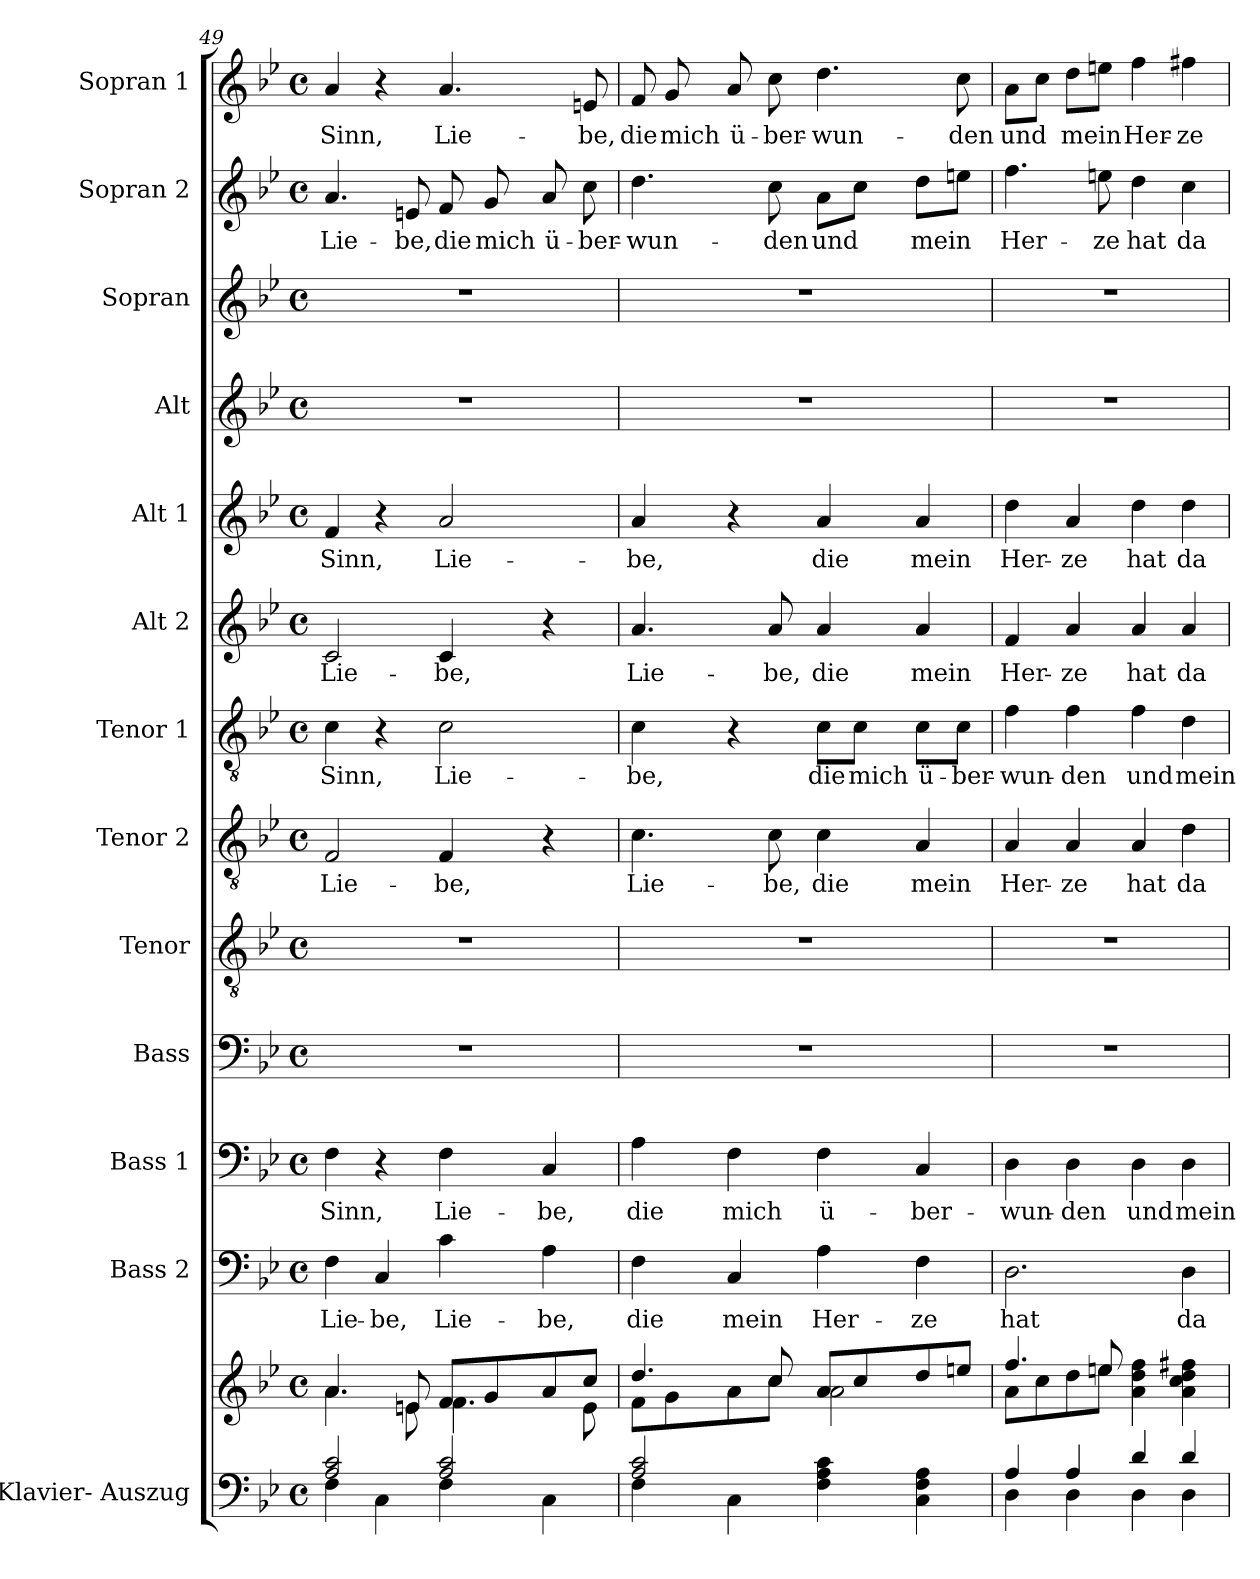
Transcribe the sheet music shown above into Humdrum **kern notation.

**kern	**kern	**kern	**text	**kern	**text	**kern	**kern	**kern	**text	**kern	**text	**kern	**text	**kern	**text	**kern	**kern	**kern	**text	**kern	**text
*part13	*part13	*part12	*part12	*part11	*part11	*part10	*part9	*part8	*part8	*part7	*part7	*part6	*part6	*part5	*part5	*part4	*part3	*part2	*part2	*part1	*part1
*staff14	*staff13	*staff12	*staff12	*staff11	*staff11	*staff10	*staff9	*staff8	*staff8	*staff7	*staff7	*staff6	*staff6	*staff5	*staff5	*staff4	*staff3	*staff2	*staff2	*staff1	*staff1
*I"Klavier- Auszug	*	*I"Bass 2	*	*I"Bass 1	*	*I"Bass	*I"Tenor	*I"Tenor 2	*	*I"Tenor 1	*	*I"Alt 2	*	*I"Alt 1	*	*I"Alt	*I"Sopran	*I"Sopran 2	*	*I"Sopran 1	*
*	*	*I'B2	*	*I'B1	*	*I'Bass	*I'Ten.	*I'T2	*	*I'T1	*	*I'A2	*	*I'A1	*	*I'Alt	*I'Sop.	*I'S2	*	*I'S1	*
*clefF4	*clefG2	*clefF4	*	*clefF4	*	*clefF4	*clefGv2	*clefGv2	*	*clefGv2	*	*clefG2	*	*clefG2	*	*clefG2	*clefG2	*clefG2	*	*clefG2	*
*k[b-e-]	*k[b-e-]	*k[b-e-]	*	*k[b-e-]	*	*k[b-e-]	*k[b-e-]	*k[b-e-]	*	*k[b-e-]	*	*k[b-e-]	*	*k[b-e-]	*	*k[b-e-]	*k[b-e-]	*k[b-e-]	*	*k[b-e-]	*
*M4/4	*M4/4	*M4/4	*	*M4/4	*	*M4/4	*M4/4	*M4/4	*	*M4/4	*	*M4/4	*	*M4/4	*	*M4/4	*M4/4	*M4/4	*	*M4/4	*
*met(c)	*met(c)	*met(c)	*	*met(c)	*	*met(c)	*met(c)	*met(c)	*	*met(c)	*	*met(c)	*	*met(c)	*	*met(c)	*met(c)	*met(c)	*	*met(c)	*
=49	=49	=49	=49	=49	=49	=49	=49	=49	=49	=49	=49	=49	=49	=49	=49	=49	=49	=49	=49	=49	=49
*^	*^	*	*	*	*	*	*	*	*	*	*	*	*	*	*	*	*	*	*	*	*
!	!	!	!	!	!LO:LY:b	!	!LO:LY:b	!	!	!	!LO:LY:b	!	!LO:LY:b	!	!LO:LY:b	!	!LO:LY:b	!	!	!	!LO:LY:b	!	!LO:LY:b
2A/ 2c/	4F\	4.a/	4.a\	4F\	Lie-	4F\	Sinn,	1r	1r	2F/	Lie-	4c\	Sinn,	2c/	Lie-	4f/	Sinn,	1r	1r	4.a/	Lie-	4a/	Sinn,
!	!	!	!	!	!LO:LY:b	!	!	!	!	!	!	!	!	!	!	!	!	!	!	!	!	!	!
.	4C\	.	.	4C/	-be,	4r	.	.	.	.	.	4r	.	.	.	4r	.	.	.	.	.	4r	.
!	!	!	!	!	!	!	!	!	!	!	!	!	!	!	!	!	!	!	!	!	!LO:LY:b	!	!
.	.	8en/	8e\	.	.	.	.	.	.	.	.	.	.	.	.	.	.	.	.	8en/	-be,	.	.
!	!	!	!	!	!LO:LY:b	!	!LO:LY:b	!	!	!	!LO:LY:b	!	!LO:LY:b	!	!LO:LY:b	!	!LO:LY:b	!	!	!	!LO:LY:b	!	!LO:LY:b
2A/ 2c/	4F\	8f/L	4.f\	4c\	Lie-	4F\	Lie-	.	.	4F/	-be,	2c\	Lie-	4c/	-be,	2a/	Lie-	.	.	8f/	die	4.a/	Lie-
!	!	!	!	!	!	!	!	!	!	!	!	!	!	!	!	!	!	!	!	!	!LO:LY:b	!	!
.	.	8g/	.	.	.	.	.	.	.	.	.	.	.	.	.	.	.	.	.	8g/	mich	.	.
!	!	!	!	!	!LO:LY:b	!	!LO:LY:b	!	!	!	!	!	!	!	!	!	!	!	!	!	!LO:LY:b	!	!
.	4C\	8a/	.	4A\	-be,	4C/	-be,	.	.	4r	.	.	.	4r	.	.	.	.	.	8a/	ü-	.	.
!	!	!	!	!	!	!	!	!	!	!	!	!	!	!	!	!	!	!	!	!	!LO:LY:b	!	!LO:LY:b
.	.	8cc/J	8e\	.	.	.	.	.	.	.	.	.	.	.	.	.	.	.	.	8cc\	-ber-	8en/	-be,
=50	=50	=50	=50	=50	=50	=50	=50	=50	=50	=50	=50	=50	=50	=50	=50	=50	=50	=50	=50	=50	=50	=50	=50
!	!	!	!	!	!LO:LY:b	!	!LO:LY:b	!	!	!	!LO:LY:b	!	!LO:LY:b	!	!LO:LY:b	!	!LO:LY:b	!	!	!	!LO:LY:b	!	!LO:LY:b
2A/ 2c/	4F\	4.dd/	8f\L	4F\	die	4A\	die	1r	1r	4.c\	Lie-	4c\	-be,	4.a/	Lie-	4a/	-be,	1r	1r	4.dd\	-wun-	8f/	die
!	!	!	!	!	!	!	!	!	!	!	!	!	!	!	!	!	!	!	!	!	!	!	!LO:LY:b
.	.	.	8g\	.	.	.	.	.	.	.	.	.	.	.	.	.	.	.	.	.	.	8g/	mich
!	!	!	!	!	!LO:LY:b	!	!LO:LY:b	!	!	!	!	!	!	!	!	!	!	!	!	!	!	!	!LO:LY:b
.	4C\	.	8a\	4C/	mein	4F\	mich	.	.	.	.	4r	.	.	.	4r	.	.	.	.	.	8a/	ü-
!	!	!	!	!	!	!	!	!	!	!	!LO:LY:b	!	!	!	!LO:LY:b	!	!	!	!	!	!LO:LY:b	!	!LO:LY:b
.	.	8cc/	8cc\J	.	.	.	.	.	.	8c\	-be,	.	.	8a/	-be,	.	.	.	.	8cc\	-den	8cc\	-ber-
!	!	!	!	!	!LO:LY:b	!	!LO:LY:b	!	!	!	!LO:LY:b	!	!LO:LY:b	!	!LO:LY:b	!	!LO:LY:b	!	!	!	!LO:LY:b	!	!LO:LY:b
4F\ 4A\ 4c\	2ryy	8a/L	2a\	4A\	Her-	4F\	ü-	.	.	4c\	die	8c\L	die	4a/	die	4a/	die	.	.	8a\L	und	4.dd\	-wun-
!	!	!	!	!	!	!	!	!	!	!	!	!	!LO:LY:b	!	!	!	!	!	!	!	!	!	!
.	.	8cc/	.	.	.	.	.	.	.	.	.	8c\J	mich	.	.	.	.	.	.	8cc\J	.	.	.
!	!	!	!	!	!LO:LY:b	!	!LO:LY:b	!	!	!	!LO:LY:b	!	!LO:LY:b	!	!LO:LY:b	!	!LO:LY:b	!	!	!	!LO:LY:b	!	!
4C\ 4F\ 4A\	.	8dd/	.	4F\	-ze	4C/	-ber-	.	.	4A/	mein	8c\L	ü-	4a/	mein	4a/	mein	.	.	8dd\L	mein	.	.
!	!	!	!	!	!	!	!	!	!	!	!	!	!LO:LY:b	!	!	!	!	!	!	!	!	!	!LO:LY:b
.	.	8een/J	.	.	.	.	.	.	.	.	.	8c\J	-ber-	.	.	.	.	.	.	8een\J	.	8cc\	-den
!!LO:PB:g=z
=51	=51	=51	=51	=51	=51	=51	=51	=51	=51	=51	=51	=51	=51	=51	=51	=51	=51	=51	=51	=51	=51	=51	=51
!	!	!	!	!	!LO:LY:b	!	!LO:LY:b	!	!	!	!LO:LY:b	!	!LO:LY:b	!	!LO:LY:b	!	!LO:LY:b	!	!	!	!LO:LY:b	!	!LO:LY:b
4A/	4D\	4.ff/	8a\L	2.D\	hat	4D\	-wun-	1r	1r	4A/	Her-	4f\	-wun-	4f/	Her-	4dd\	Her-	1r	1r	4.ff\	Her-	8a\L	und
.	.	.	8cc\	.	.	.	.	.	.	.	.	.	.	.	.	.	.	.	.	.	.	8cc\J	.
!	!	!	!	!	!	!	!LO:LY:b	!	!	!	!LO:LY:b	!	!LO:LY:b	!	!LO:LY:b	!	!LO:LY:b	!	!	!	!	!	!LO:LY:b
4A/	4D\	.	8dd\	.	.	4D\	-den	.	.	4A/	-ze	4f\	-den	4a/	-ze	4a/	-ze	.	.	.	.	8dd\L	mein
!	!	!	!	!	!	!	!	!	!	!	!	!	!	!	!	!	!	!	!	!	!LO:LY:b	!	!
.	.	8een/	8ee\J	.	.	.	.	.	.	.	.	.	.	.	.	.	.	.	.	8een\	-ze	8een\J	.
!	!	!	!	!	!	!	!LO:LY:b	!	!	!	!LO:LY:b	!	!LO:LY:b	!	!LO:LY:b	!	!LO:LY:b	!	!	!	!LO:LY:b	!	!LO:LY:b
4d/	4D\	4a\ 4dd\ 4ff\	2ryy	.	.	4D\	und	.	.	4A/	hat	4f\	und	4a/	hat	4dd\	hat	.	.	4dd\	hat	4ff\	Her-
!	!	!	!	!	!LO:LY:b	!	!LO:LY:b	!	!	!	!LO:LY:b	!	!LO:LY:b	!	!LO:LY:b	!	!LO:LY:b	!	!	!	!LO:LY:b	!	!LO:LY:b
4d/	4D\	4a\ 4cc\ 4dd\ 4ff#X\	.	4D\	da-	4D\	mein	.	.	4d\	da-	4d\	mein	4a/	da-	4dd\	da-	.	.	4cc\	da-	4ff#X\	ze
*v	*v	*	*	*	*	*	*	*	*	*	*	*	*	*	*	*	*	*	*	*	*	*	*
*	*v	*v	*	*	*	*	*	*	*	*	*	*	*	*	*	*	*	*	*	*	*	*
=	=	=	=	=	=	=	=	=	=	=	=	=	=	=	=	=	=	=	=	=	=
*-	*-	*-	*-	*-	*-	*-	*-	*-	*-	*-	*-	*-	*-	*-	*-	*-	*-	*-	*-	*-	*-
